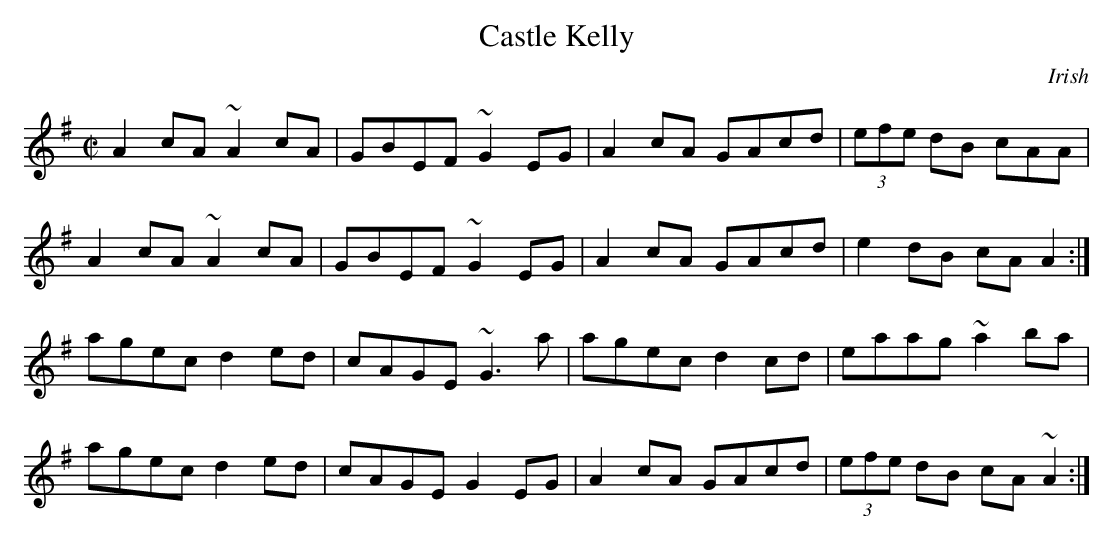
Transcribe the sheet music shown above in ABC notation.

X:1
T:Castle Kelly
M:C|
K:G
A2 cA ~A2 cA | GBEF ~G2 EG | A2 cA GAcd | (3efe dB cAA |
A2 cA ~A2 cA | GBEF ~G2 EG | A2 cA GAcd | e2 dB cA A2 :|
agec d2 ed | cAGE ~G3 a | agec d2 cd | eaag ~a2 ba |
agec d2 ed | cAGE G2 EG | A2 cA GAcd | (3efe dB cA ~A2 :|
